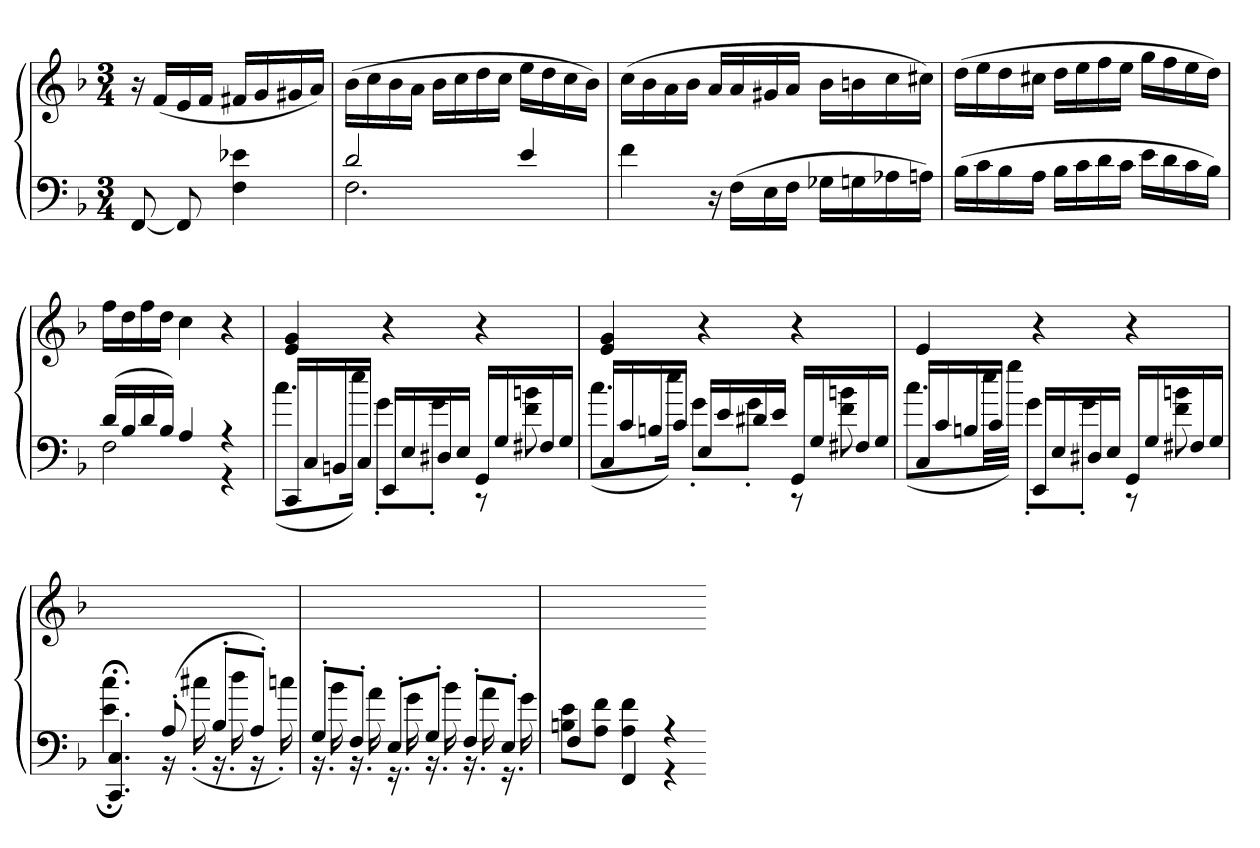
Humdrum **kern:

**kern	**kern
*part1	*part1
*staff2	*staff1
*clefF4	*clefG2
*k[b-]	*k[b-]
*M3/4	*M3/4
=	=
[8FF	16r
.	(16fLL
8FF]	16e
.	16fJJ
4F 4e-X	16f#XLL
.	16g
.	16g#X
.	16aJJ)
=	=
*^	*
2d	2.F	(16b-LL
.	.	16cc
.	.	16b-
.	.	16aJJ
.	.	16b-LL
.	.	16cc
.	.	16dd
.	.	16ccJJ
4e	.	16eeLL
.	.	16dd
.	.	16cc
.	.	16b-JJ)
*v	*v	*
=	=
4f	(16ccLL
.	16b-
.	16a
.	16b-JJ
16r	16aLL
(16FLL	16a
16E	16g#X
16FJJ	16aJJ
16G-XLL	16b-LL
16Gn	16bn
16A-X	16cc
16AnJJ)	16cc#XJJ)
=	=
(16B-LL	(16ddLL
16c	16ee
16B-	16dd
16AJJ	16cc#XJJ
16B-LL	16ddLL
16c	16ee
16d	16ff
16cJJ	16eeJJ
16eLL	16ggLL
16d	16ff
16c	16ee
16B-JJ)	16ddJJ)
=	=
*^	*
(16dLL	2F	16ffLL
16B-	.	16dd
16d	.	16ff
16B-JJ)	.	16ddJJ
4A	.	4cc
4r	4r	4r
=	=	=
16CCLL	(8.ccL	4e 4g
16C	.	.
16BBn	.	.
16CJJ	16eeJk)	.
16EELL	8g'L	4r
16E	.	.
16D#X	8g'J	.
16EJJ	.	.
16GGLL	8r	4r
16G	.	.
16F#X	8f 8bn	.
16GJJ	.	.
=	=	=
16CLL	(8.ccL	4e 4g
16c	.	.
16Bn	.	.
16cJJ	16eeJk)	.
16ELL	8g'L	4r
16e	.	.
16d#X	8g'J	.
16eJJ	.	.
16GGLL	8r	4r
16G	.	.
16F#X	8f 8bn	.
16GJJ	.	.
=	=	=
16CLL	(8.ccL	4e
16c	.	.
16Bn	.	.
16cJJ	32eeLL	.
.	32ggJJJ)	.
16EELL	8g'L	4r
16E	.	.
16D#X	8g'J	.
16EJJ	.	.
16GGLL	8r	4r
16G	.	.
16F#X	8f 8bn	.
16GJJ	.	.
=	=	=
4.CC;< 4.C;<	4.e;< 4.cc;<	2.ryy
(8A'	16r	.
.	(16cc#X'	.
8B-'L	16r	.
.	16dd'	.
8A'J)	16r	.
.	16ccn')	.
=	=	=
8G'L	16r	2.ryy
.	16b-'	.
8F'J	16r	.
.	16a'	.
8E'L	16r	.
.	16g'	.
8G'J	16r	.
.	16b-'	.
8F'L	16r	.
.	16a'	.
8E'J	16r	.
.	16g'	.
=	=	=
4F	8Bn 8eL	2.ryy
.	8A 8fJ	.
4FF	4A 4f	.
4r	4r	.
*v	*v	*
=-	=-
*-	*-
